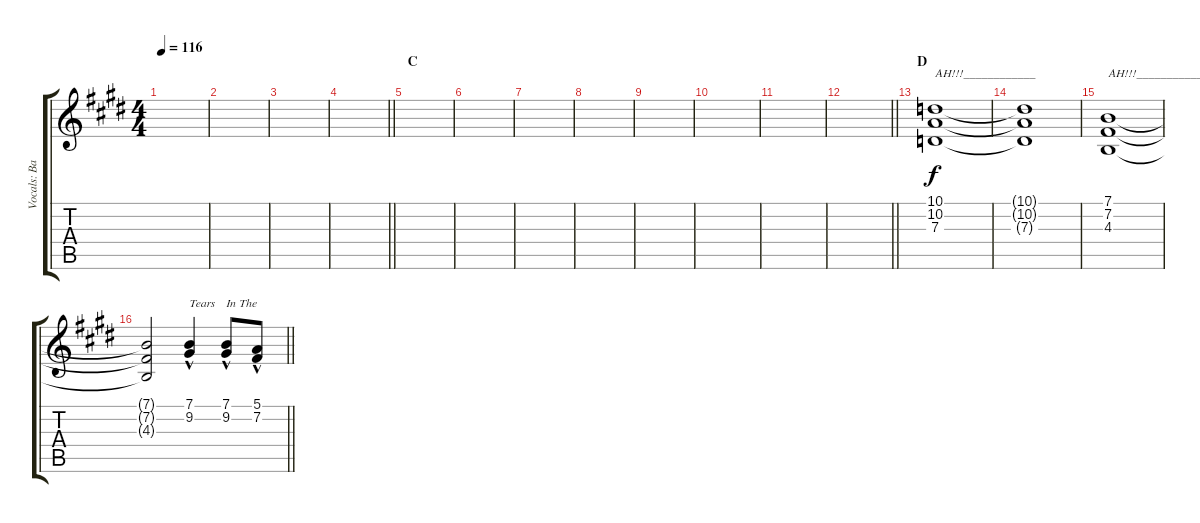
\track ("Vocals: Band" "Vocals: Ba") {instrument choiraahs}
\staff {score tabs}
\tuning (E4 B3 G3 D3 A2 E2) {hide}
\ts (4 4)
\tempo 116
\clef g2
\ks e
|
|
|
\barLineRight lightlight
|
\section ("" "C")
|
|
|
|
|
|
|
\barLineRight lightlight
|
\section ("" "D")
(10.1 10.2 7.3).1{txt "AH!!!____________"} |
(10.1{t} 10.2{t} 7.3{t}).1 |
(7.1 7.2 4.3).1{txt "AH!!!____________"} |
\barLineRight lightlight
(7.1{t} 7.2{t} 4.3{t}).2 (7.1{hac} 9.2).4{txt "Tears"} (7.1{hac} 9.2).8{txt "In The"} (5.1{hac} 7.2).8
